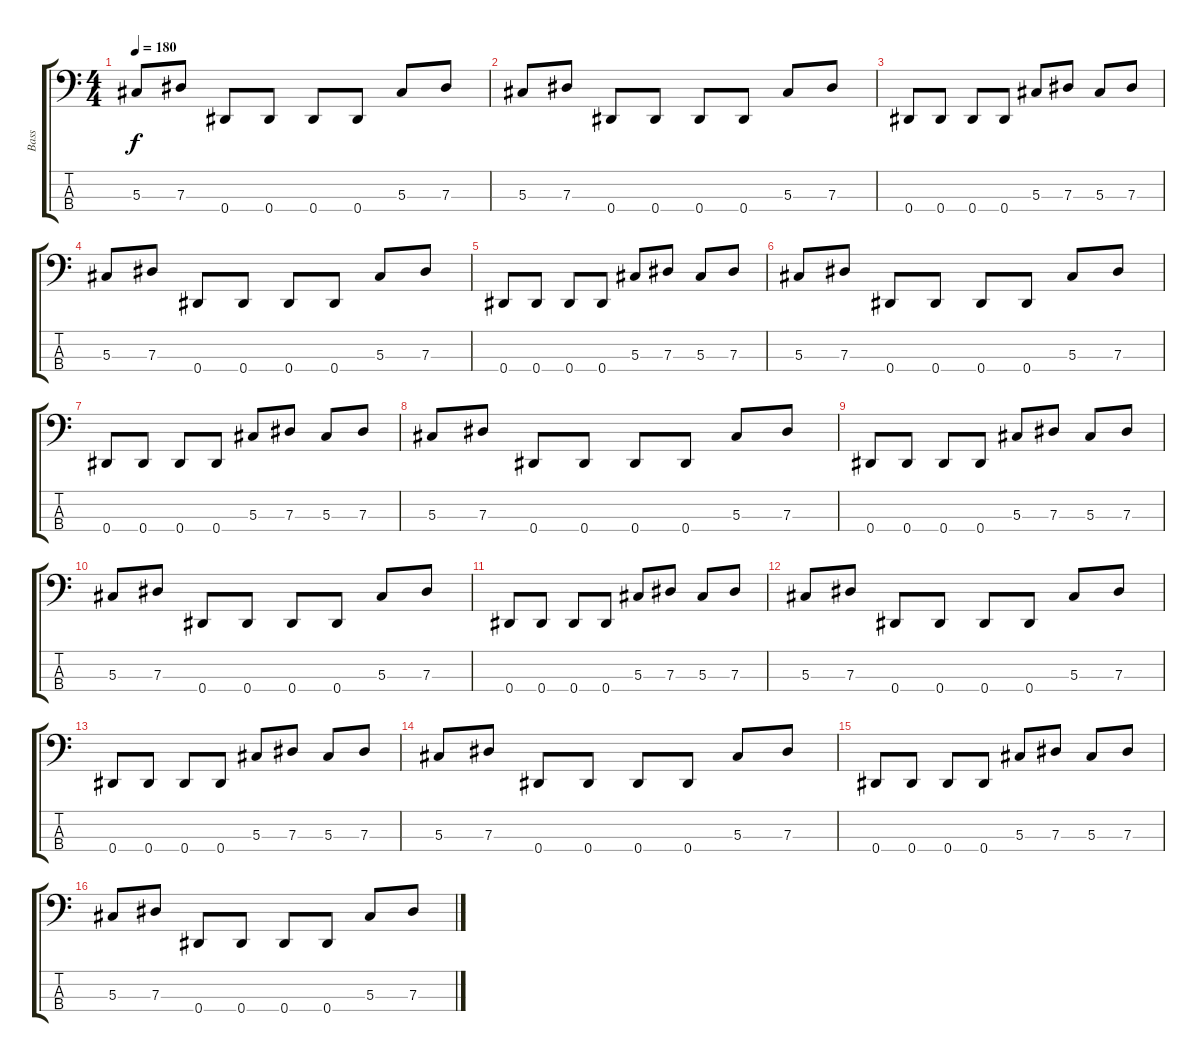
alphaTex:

\track ("Bass" "Bass") {instrument distortionguitar}
\staff {score tabs}
\tuning (Gb2 Db2 Ab1 Eb1) {hide}
\ts (4 4)
\tempo 180
\clef f4
\ks c
5.3.8{dy f} 7.3.8 0.4.8 0.4.8 0.4.8 0.4.8 5.3.8 7.3.8 |
5.3.8 7.3.8 0.4.8 0.4.8 0.4.8 0.4.8 5.3.8 7.3.8 |
0.4.8 0.4.8 0.4.8 0.4.8 5.3.8 7.3.8 5.3.8 7.3.8 |
5.3.8 7.3.8 0.4.8 0.4.8 0.4.8 0.4.8 5.3.8 7.3.8 |
0.4.8 0.4.8 0.4.8 0.4.8 5.3.8 7.3.8 5.3.8 7.3.8 |
5.3.8 7.3.8 0.4.8 0.4.8 0.4.8 0.4.8 5.3.8 7.3.8 |
0.4.8 0.4.8 0.4.8 0.4.8 5.3.8 7.3.8 5.3.8 7.3.8 |
5.3.8 7.3.8 0.4.8 0.4.8 0.4.8 0.4.8 5.3.8 7.3.8 |
0.4.8 0.4.8 0.4.8 0.4.8 5.3.8 7.3.8 5.3.8 7.3.8 |
5.3.8 7.3.8 0.4.8 0.4.8 0.4.8 0.4.8 5.3.8 7.3.8 |
0.4.8 0.4.8 0.4.8 0.4.8 5.3.8 7.3.8 5.3.8 7.3.8 |
5.3.8 7.3.8 0.4.8 0.4.8 0.4.8 0.4.8 5.3.8 7.3.8 |
0.4.8 0.4.8 0.4.8 0.4.8 5.3.8 7.3.8 5.3.8 7.3.8 |
5.3.8 7.3.8 0.4.8 0.4.8 0.4.8 0.4.8 5.3.8 7.3.8 |
0.4.8 0.4.8 0.4.8 0.4.8 5.3.8 7.3.8 5.3.8 7.3.8 |
5.3.8 7.3.8 0.4.8 0.4.8 0.4.8 0.4.8 5.3.8 7.3.8
